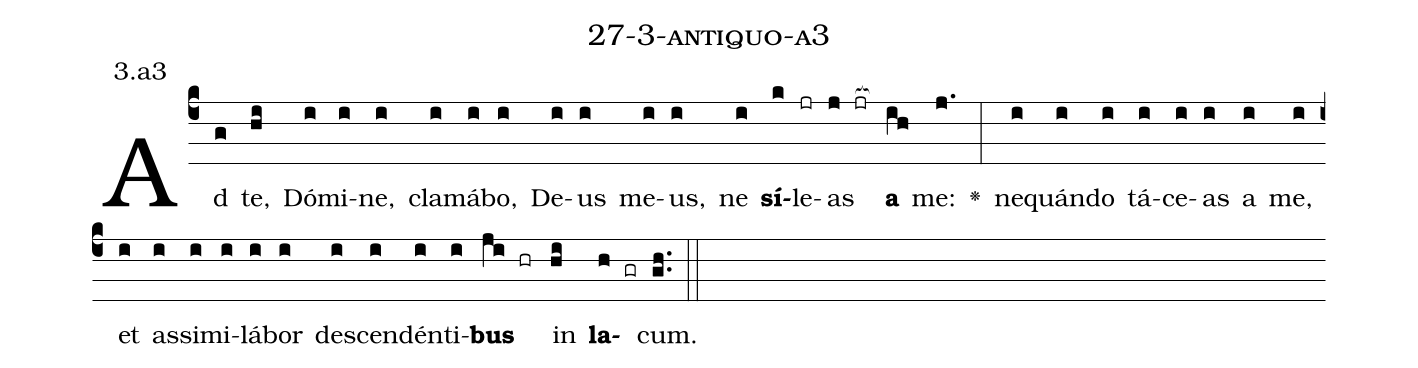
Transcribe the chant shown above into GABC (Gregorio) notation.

name: 27-3-antiquo-a3;
annotation: 3.a3;
%%
(c4)Ad(g) te,(hi) Dó(i)mi(i)ne,(i) cla(i)má(i)bo,(i) De(i)us(i) me(i)us,(i) ne(i) <b>sí</b>(k)le(jr)as(j jr[ocb:1{]) <b>a</b>(ih[ocb:0}]) me:(j.) <v>\greheightstar</v>(:) ne(i)quán(i)do(i) tá(i)ce(i)as(i) a(i) me,(i) et(i) as(i)si(i)mi(i)lá(i)bor(i) de(i)scen(i)dén(i)ti(i)<b>bus</b>(ji hr) in(hi) <b>la</b>(h gr)cum.(gh..) (::)


%E(i) u(i) o(ji) u(hi) a(h) e.(gh..) (::)
